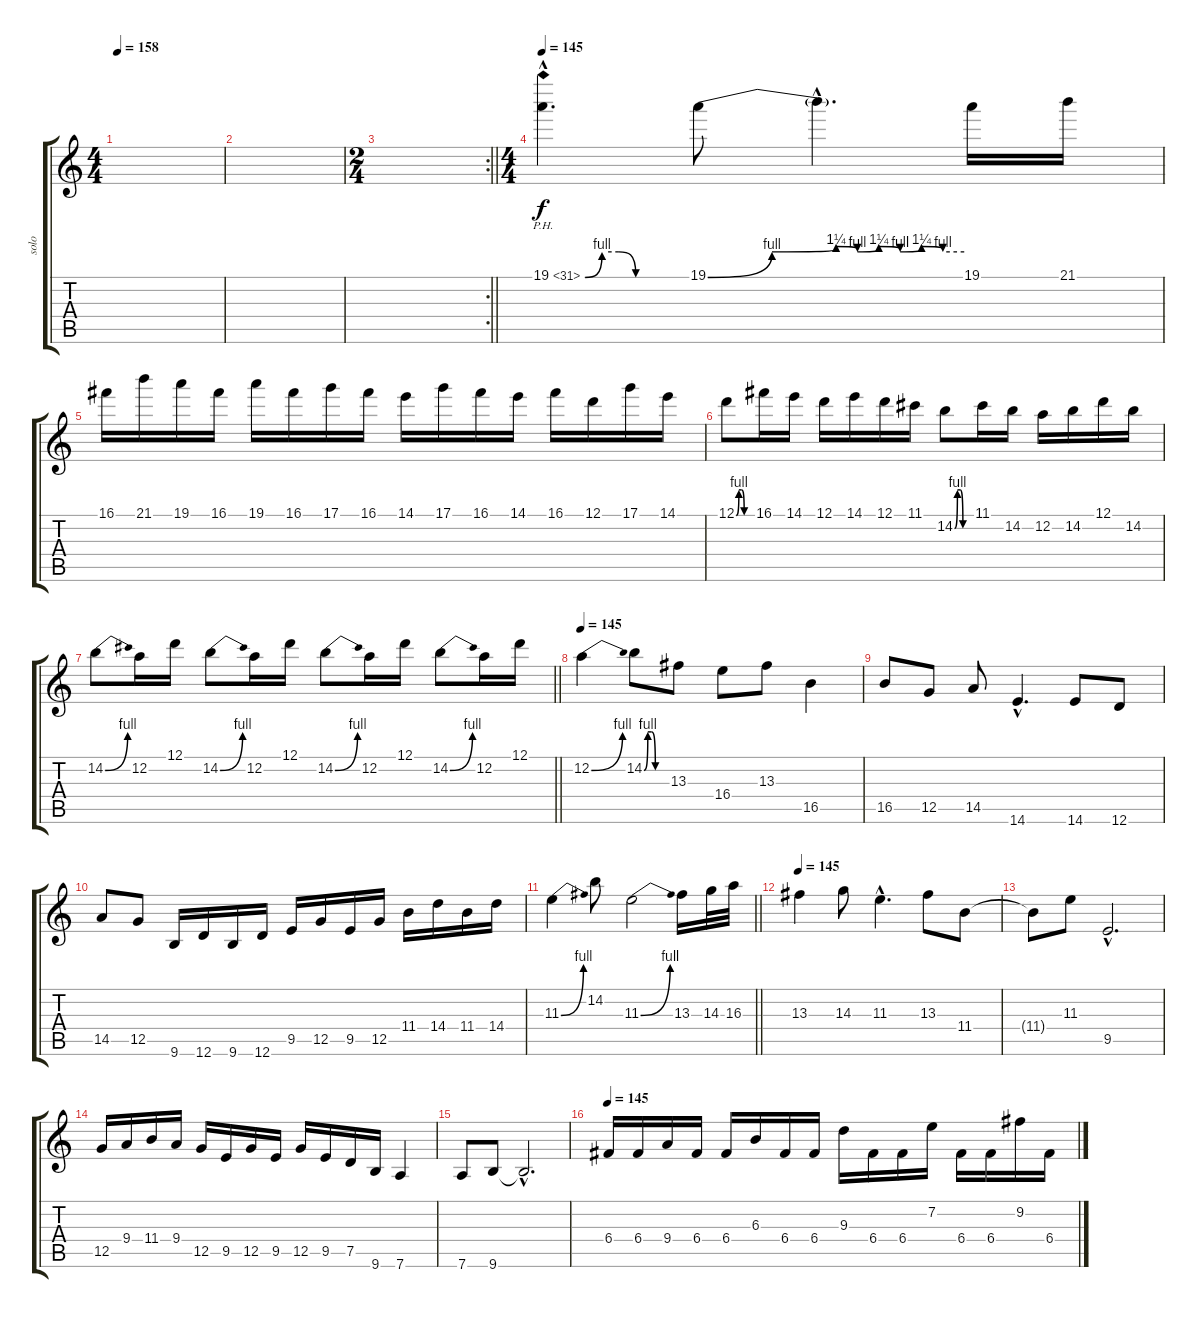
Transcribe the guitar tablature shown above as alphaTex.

\track ("solo" "solo") {instrument distortionguitar}
\staff {score tabs}
\tuning (D4 A3 F3 C3 G2 D2) {hide}
\ts (4 4)
\tempo 158
\clef g2
\ks c
|
|
\rc 2
\ts (2 4)
\barLineRight lightlight
|
\ts (4 4)
\section ("" "")
\tempo 145
19.1{be (custom 0 0 10 4 20 4 30 0 60 0) ph 12 hac}.4{d} 19.1{be (custom 0 0 15 4 30 5 35 4 40 5 45 4 50 5 55 4 60 4)}.8 19.1{hac t}.4{d} 19.1.16 21.1.16 |
16.1.16 21.1.16 19.1.16 16.1.16 19.1.16 16.1.16 17.1.16 16.1.16 14.1.16 17.1.16 16.1.16 14.1.16 16.1.16 12.1.16 17.1.16 14.1.16 |
12.1{be (custom 0 0 10 4 20 4 30 0 60 0)}.8 16.1.16 14.1.16 12.1.16 14.1.16 12.1.16 11.1.16 14.2{be (custom 0 0 10 4 20 4 30 0 60 0)}.8 11.1.16 14.2.16 12.2.16 14.2.16 12.1.16 14.2.16 |
\barLineRight lightlight
14.2{be (bend 0 0 60 4)}.8 12.2.16 12.1.16 14.2{be (bend 0 0 60 4)}.8 12.2.16 12.1.16 14.2{be (bend 0 0 60 4)}.8 12.2.16 12.1.16 14.2{be (bend 0 0 60 4)}.8 12.2.16 12.1.16 |
\tempo 145
12.2{be (bend 0 0 60 4)}.4 14.2{be (custom 0 0 10 4 20 4 30 0 60 0)}.8 13.3.8 16.4.8 13.3.8 16.5.4 |
16.5.8 12.5.8 14.5.8 14.6{hac}.4{d} 14.6.8 12.6.8 |
14.5.8 12.5.8 9.6.16 12.6.16 9.6.16 12.6.16 9.5.16 12.5.16 9.5.16 12.5.16 11.4.16 14.4.16 11.4.16 14.4.16 |
\barLineRight lightlight
11.3{be (bend 0 0 60 4)}.4 14.2.8 11.3{be (bend 0 0 60 4)}.2 13.3.16 14.3.32 16.3.32 |
\tempo 145
13.3.4 14.3.8 11.3{hac}.4{d} 13.3.8 11.4.8 |
11.4{t}.8 11.3.8 9.5{hac}.2{d} |
12.5.16 9.4.16 11.4.16 9.4.16 12.5.16 9.5.16 12.5.16 9.5.16 12.5.16 9.5.16 7.5.16 9.6.16 7.6.4 |
7.6.8 9.6.8 9.6{hac t}.2{d} |
\tempo 145
6.4.16 6.4.16 9.4.16 6.4.16 6.4.16 6.3.16 6.4.16 6.4.16 9.3.16 6.4.16 6.4.16 7.2.16 6.4.16 6.4.16 9.2.16 6.4.16
